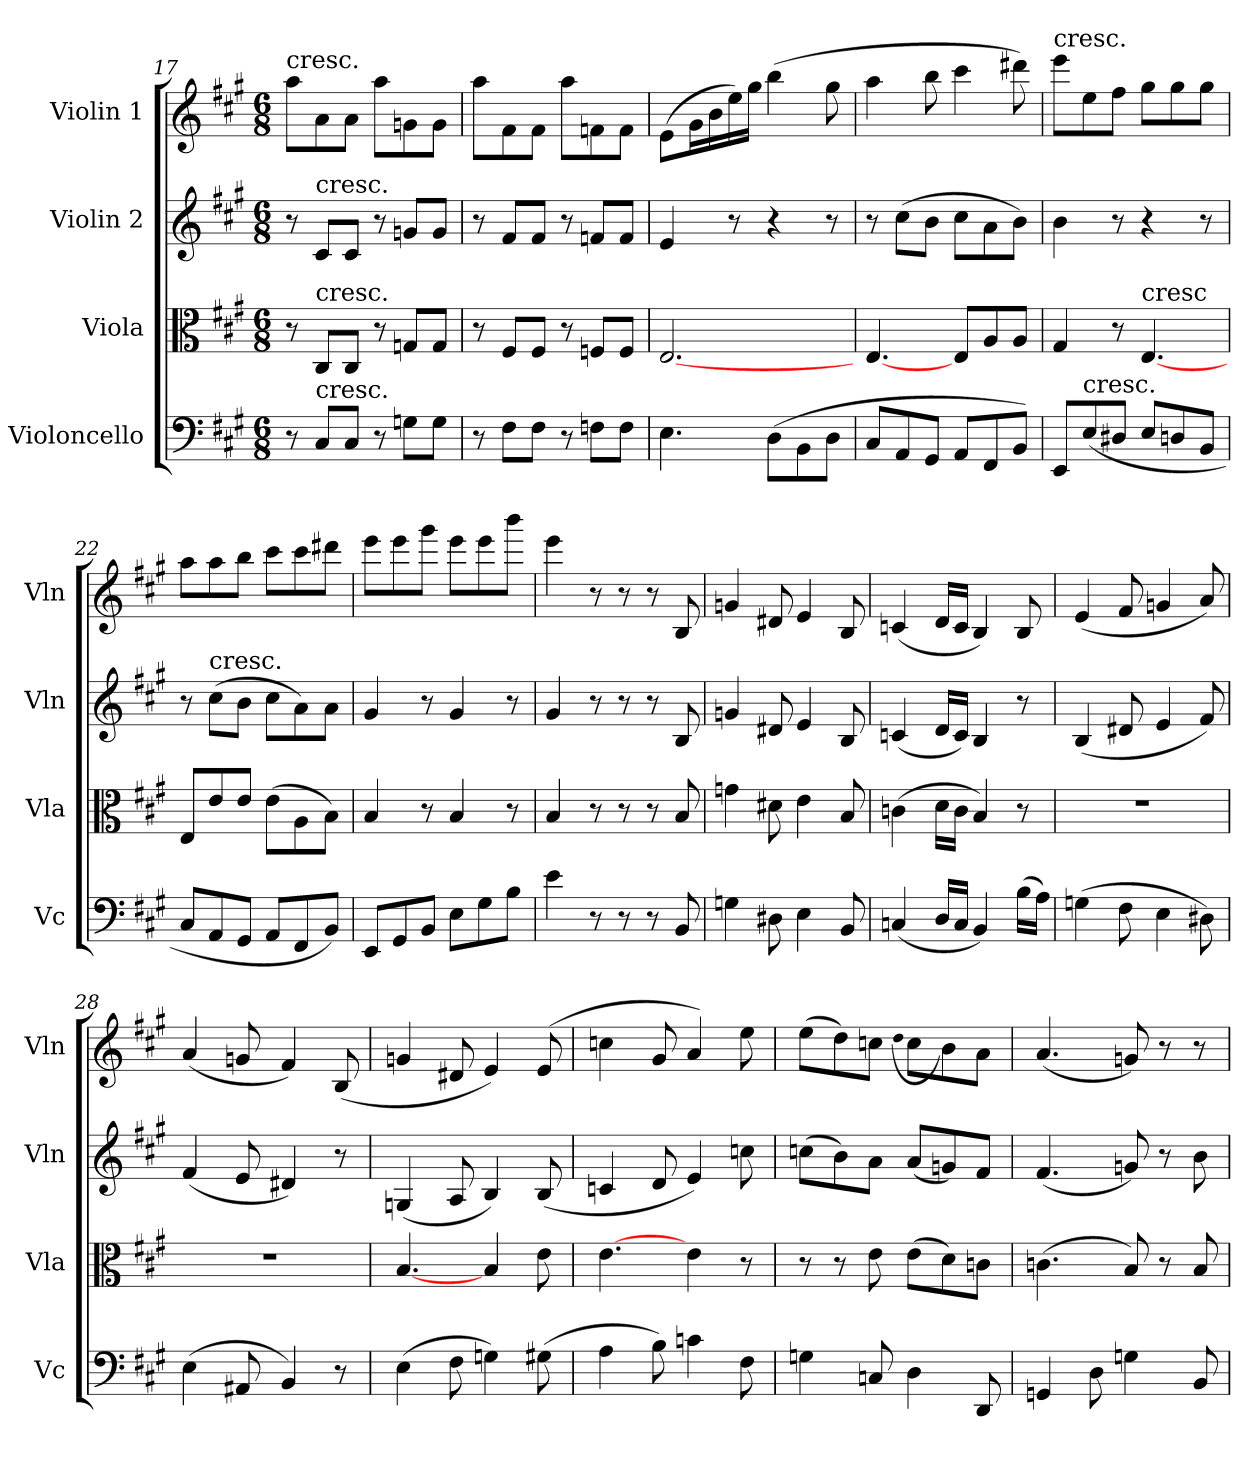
**kern	**kern	**kern	**kern
*part4	*part3	*part2	*part1
*staff4	*staff3	*staff2	*staff1
*I"Violoncello	*I"Viola	*I"Violin 2	*I"Violin 1
*I'Vc	*I'Vla	*I'Vln	*I'Vln
*clefF4	*clefC3	*clefG2	*clefG2
*k[f#c#g#]	*k[f#c#g#]	*k[f#c#g#]	*k[f#c#g#]
*A:	*A:	*A:	*A:
*M6/8	*M6/8	*M6/8	*M6/8
=17	=17	=17	=17
!	!	!	!LO:TX:a:t=cresc.
8r	8r	8r	8aa\L
!	!	!LO:TX:a:t=cresc.	!
!	!LO:TX:a:t=cresc.	!	!
!LO:TX:a:t=cresc.	!	!	!
8C#/L	8C#/L	8c#/L	8a\
8C#/J	8C#/J	8c#/J	8a\J
8r	8r	8r	8aa\L
8Gn\L	8Gn/L	8gn/L	8gn\
8G\J	8G/J	8g/J	8g\J
=18	=18	=18	=18
8r	8r	8r	8aa\L
8F#\L	8F#/L	8f#/L	8f#\
8F#\J	8F#/J	8f#/J	8f#\J
8r	8r	8r	8aa\L
8Fn\L	8Fn/L	8fn/L	8fn\
8F\J	8F/J	8f/J	8f\J
=19	=19	=19	=19
4.E	[2.E	4e	(8e\L
.	.	.	16g#\L
.	.	.	16b\
.	.	8r	16ee\)
.	.	.	16gg#\JJ
(8D\L	.	4r	(4bb
8BB\	.	.	.
8D\J	.	8r	8gg#
=20	=20	=20	=20
8C#/L	[4.E	8r	4aa
8AA/	.	(8cc#\L	.
8GG#/J	.	8b\J	8bb
8AA/L	8E/L	8cc#\L	4ccc#
8FF#/	8A/	8a\	.
8BB/J)	8A/J	8b\J)	8ddd#X)
=21	=21	=21	=21
!	!	!	!LO:TX:a:t=cresc.
8EE/L	4G#	4b	8eee\L
!LO:TX:a:t=cresc.	!	!	!
(8E/	.	.	8ee\
8D#X/J	8r	8r	8ff#\J
!	!LO:TX:a:t=cresc	!	!
8E/L	[4.E	4r	8gg#\L
8Dn/	.	.	8gg#\
8BB/J	.	8r	8gg#\J
=22	=22	=22	=22
8C#/L	8E/L	8r	8aa\L
!	!	!LO:TX:a:t=cresc.	!
8AA/	8e/	(8cc#\L	8aa\
8GG#/J	8e/J	8b\J	8bb\J
8AA/L	(8e\L	8cc#\L	8ccc#\L
8FF#/	8A\	8a\)	8ccc#\
8BB/J)	8B\J)	8a\J	8ddd#X\J
=23	=23	=23	=23
8EE/L	4B	4g#	8eee\L
8GG#/	.	.	8eee\
8BB/J	8r	8r	8ggg#\J
8E\L	4B	4g#	8eee\L
8G#\	.	.	8eee\
8B\J	8r	8r	8bbb\J
=24	=24	=24	=24
4e	4B	4g#	4eee
8r	8r	8r	8r
8r	8r	8r	8r
8r	8r	8r	8r
8BB	8B	8B	8B
=25	=25	=25	=25
4Gn	4gn	4gn	4gn
8D#X	8d#X	8d#X	8d#X
4E	4e	4e	4e
8BB	8B	8B	8B
=26	=26	=26	=26
(4Cn	(4cn	(4cn	(4cn
16D/LL	16d\LL	16d/LL	16d/LL
16C/JJ	16c\JJ	16c/JJ)	16c/JJ
4BB)	4B)	4B	4B)
(16B\LL	8r	8r	8B
16A\JJ)	.	.	.
=27	=27	=27	=27
(4Gn	2.r	(4B	(4e
8F#	.	8d#X	8f#
4E	.	4e	4gn
8D#X)	.	8f#)	8a)
=28	=28	=28	=28
(4E	2.r	(4f#	(4a
8AA#X	.	8e	8gn
4BB)	.	4d#X)	4f#)
8r	.	8r	(8B
=29	=29	=29	=29
(4E	[4.B	(4Gn	4gn
8F#	.	8A	8d#X
4Gn)	4B	4B)	4e)
(8G#X	8e	(8B	(8e
=30	=30	=30	=30
4A	[4.e	4cn	4ccn
8B)	.	8d	8g#
4cn	4e	4e)	4a)
8F#	8r	8ccn	8ee
=31	=31	=31	=31
4Gn	8r	(8ccn\L	(8ee\L
.	8r	8b\)	8dd\)
8Cn	8e	8a\J	8ccn\J
.	.	.	(qqdd
4D	(8e\L	(8a/L	8cc\L
.	8d\)	8gn/)	8b\)
8DD	8cn\J	8f#/J	8a\J
=32	=32	=32	=32
4GGn	(4.cn	(4.f#	(4.a
8D	.	.	.
4Gn	8B)	8gn)	8gn)
.	8r	8r	8r
8BB	8B	8b	8r
=	=	=	=
*-	*-	*-	*-
